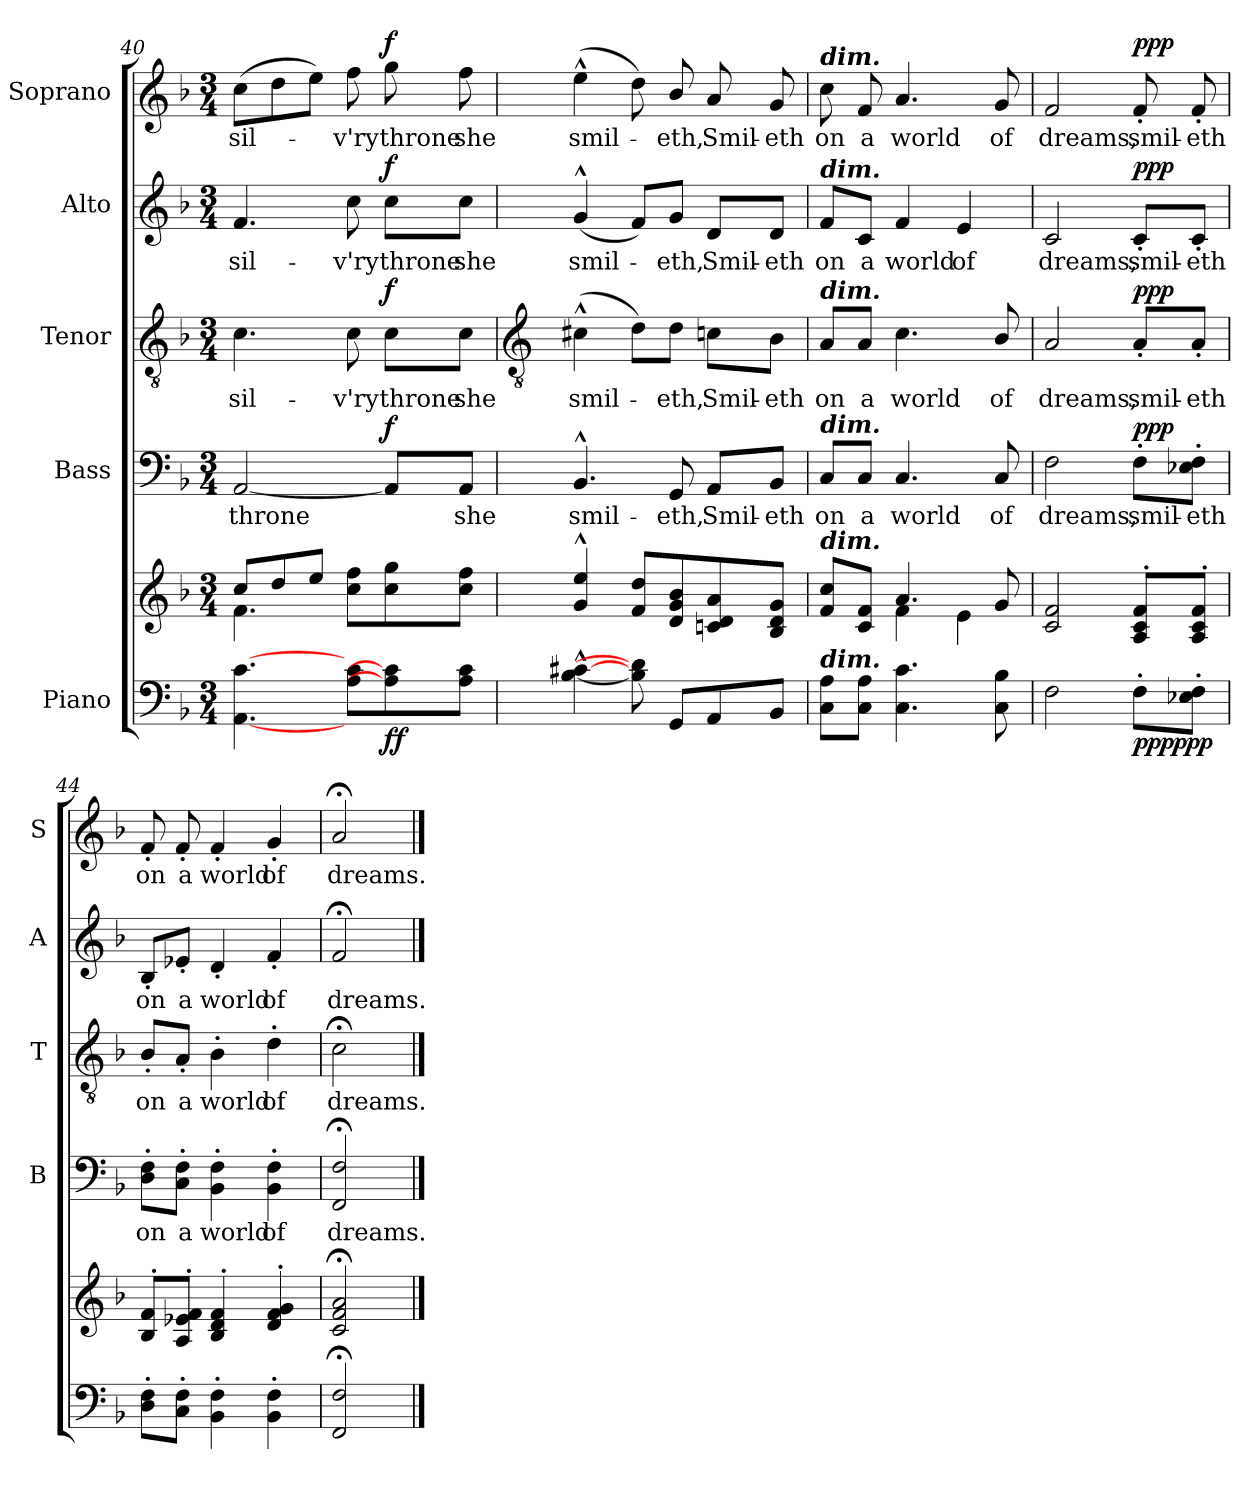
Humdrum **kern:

**kern	**kern	**dynam	**kern	**text	**dynam	**kern	**text	**dynam	**kern	**text	**dynam	**kern	**text	**dynam
*part5	*part5	*part5	*part4	*part4	*part4	*part3	*part3	*part3	*part2	*part2	*part2	*part1	*part1	*part1
*staff6	*staff5	*staff5/6	*staff4	*staff4	*staff4	*staff3	*staff3	*staff3	*staff2	*staff2	*staff2	*staff1	*staff1	*staff1
*I"Piano	*	*	*I"Bass	*	*	*I"Tenor	*	*	*I"Alto	*	*	*I"Soprano	*	*
*	*	*	*I'B	*	*	*I'T	*	*	*I'A	*	*	*I'S	*	*
*clefF4	*clefG2	*	*clefF4	*	*	*clefGv2	*	*	*clefG2	*	*	*clefG2	*	*
*k[b-]	*k[b-]	*	*k[b-]	*	*	*k[b-]	*	*	*k[b-]	*	*	*k[b-]	*	*
*F:	*F:	*	*F:	*	*	*F:	*	*	*F:	*	*	*F:	*	*
*M3/4	*M3/4	*	*M3/4	*	*	*M3/4	*	*	*M3/4	*	*	*M3/4	*	*
=40	=40	=40	=40	=40	=40	=40	=40	=40	=40	=40	=40	=40	=40	=40
*	*^	*	*	*	*	*	*	*	*	*	*	*	*	*
!	!	!	!	!	!LO:LY:b	!	!	!LO:LY:b	!	!	!LO:LY:b	!	!	!LO:LY:b	!
[4.AA [4.c	8cc/L	4.f\	.	[2AA	throne	.	4.c	sil-	.	4.f	sil-	.	(>8ccL	sil-	.
.	8dd/	.	.	.	.	.	.	.	.	.	.	.	8dd	.	.
.	8ee/J	.	.	.	.	.	.	.	.	.	.	.	8eeJ)	.	.
!	!	!	!	!	!	!	!	!LO:LY:b	!	!	!LO:LY:b	!	!	!LO:LY:b	!
8A 8cL	8cc\ 8ff\L	4.ryy	.	.	.	.	8c	-v'ry	.	8cc	-v'ry	.	8ff	v'ry	.
!	!	!	!LO:DY:b=2	!	!	!	!	!LO:LY:b	!	!	!LO:LY:b	!	!	!LO:LY:b	!
!	!	!	!LO:DY:n=1:b	!	!	!LO:DY:b	!	!	!LO:DY:b	!	!	!LO:DY:b	!	!	!LO:DY:b
8A] 8c]	8cc\ 8gg\	.	f f	8AA/L]	.	f	8c\L	throne	f	8cc\L	throne	f	8gg	throne	f
!	!	!	!	!	!LO:LY:b	!	!	!LO:LY:b	!	!	!LO:LY:b	!	!	!LO:LY:b	!
8A 8cJ	8cc\ 8ff\J	.	.	8AA/J	she	.	8c\J	she	.	8cc\J	she	.	8ff	she	.
!!LO:LB:g=z
=41	=41	=41	=41	=41	=41	=41	=41	=41	=41	=41	=41	=41	=41	=41	=41
*	*	*	*	*	*	*	*clefGv2	*	*	*	*	*	*	*	*
!	!	!LO:N:vis=1	!	!	!LO:LY:b	!	!	!LO:LY:b	!	!	!LO:LY:b	!	!	!LO:LY:b	!
[4B-^^ [4c#X^^	4g^^ 4ee^^	2.ryy	.	4.BB-^^	smil-	.	(>4c#X^^	smil-	.	(<4g^^	smil-	.	(>4ee^^	smil-	.
8B-] 8d]	8f 8ddL	.	.	.	.	.	8d\L)	.	.	8f/L)	.	.	8dd)	.	.
!	!	!	!	!	!LO:LY:b	!	!	!LO:LY:b	!	!	!LO:LY:b	!	!	!LO:LY:b	!
8GGL	8d/ 8g/ 8b-/	.	.	8GG	-eth,	.	8d\J	eth,	.	8g/J	eth,	.	8b-/	eth,	.
!	!	!	!	!	!LO:LY:b	!	!	!LO:LY:b	!	!	!LO:LY:b	!	!	!LO:LY:b	!
8AA	8cn 8d 8a	.	.	8AA/L	Smil-	.	8cn\L	Smil-	.	8d/L	Smil-	.	8a	Smil-	.
!	!	!	!	!	!LO:LY:b	!	!	!LO:LY:b	!	!	!LO:LY:b	!	!	!LO:LY:b	!
8BB-J	8B- 8d 8gJ	.	.	8BB-/J	-eth	.	8B-\J	-eth	.	8d/J	-eth	.	8g	-eth	.
=42	=42	=42	=42	=42	=42	=42	=42	=42	=42	=42	=42	=42	=42	=42	=42
!	!	!	!	!	!	!	!	!	!	!	!	!	!LO:TX:a:Bi:t=dim.	!	!
!	!	!	!	!	!	!	!	!	!	!LO:TX:a:Bi:t=dim.	!	!	!	!	!
!	!	!	!	!	!	!	!LO:TX:a:Bi:t=dim.	!	!	!	!	!	!	!	!
!	!	!	!	!LO:TX:a:Bi:t=dim.	!	!	!	!	!	!	!	!	!	!	!
!	!LO:TX:a:Bi:t=dim.	!	!	!	!	!	!	!	!	!	!	!	!	!	!
!LO:TX:a:Bi:t=dim.	!	!	!	!	!	!	!	!	!	!	!	!	!	!	!
!	!	!	!	!	!LO:LY:b	!	!	!LO:LY:b	!	!	!LO:LY:b	!	!	!LO:LY:b	!
8C 8AL	8f 8ccL	4ryy	.	8C/L	on	.	8A/L	on	.	8f/L	on	.	8cc	on	.
!	!	!	!	!	!LO:LY:b	!	!	!LO:LY:b	!	!	!LO:LY:b	!	!	!LO:LY:b	!
8C 8AJ	8c 8fJ	.	.	8C/J	a	.	8A/J	a	.	8c/J	a	.	8f	a	.
!	!	!	!	!	!LO:LY:b	!	!	!LO:LY:b	!	!	!LO:LY:b	!	!	!LO:LY:b	!
4.C 4.c	4.a	4f\	.	4.C	world	.	4.c	world	.	4f	world	.	4.a	world	.
!	!	!	!	!	!	!	!	!	!	!	!LO:LY:b	!	!	!	!
.	.	4e\	.	.	.	.	.	.	.	4e	of	.	.	.	.
!	!	!	!	!	!LO:LY:b	!	!	!LO:LY:b	!	!	!	!	!	!LO:LY:b	!
8C 8B-	8g	.	.	8C	of	.	8B-/	of	.	.	.	.	8g	of	.
=43	=43	=43	=43	=43	=43	=43	=43	=43	=43	=43	=43	=43	=43	=43	=43
!	!	!	!	!	!LO:LY:b	!	!	!LO:LY:b	!	!	!LO:LY:b	!	!	!LO:LY:b	!
2F	2c 2f	2.ryy	.	2F	dreams,	.	2A	dreams,	.	2c	dreams,	.	2f	dreams,	.
!	!	!	!LO:DY:b=2	!	!LO:LY:b	!	!	!LO:LY:b	!	!	!LO:LY:b	!	!	!LO:LY:b	!
!	!	!	!LO:DY:n=1:b	!	!	!LO:DY:b	!	!	!LO:DY:b	!	!	!LO:DY:b	!	!	!LO:DY:b
8F'\L	8A' 8c' 8f'L	.	ppp ppp	8F'\L	smil-	ppp	8A'/L	smil-	ppp	8c'/L	smil-	ppp	8f'	smil-	ppp
!	!	!	!	!	!LO:LY:b	!	!	!LO:LY:b	!	!	!LO:LY:b	!	!	!LO:LY:b	!
8E-X\' 8F\'J	8A' 8c' 8f'J	.	.	8E-X'\ 8F'\J	-eth	.	8A'/J	-eth	.	8c'/J	-eth	.	8f'	-eth	.
=44	=44	=44	=44	=44	=44	=44	=44	=44	=44	=44	=44	=44	=44	=44	=44
!	!	!	!	!	!LO:LY:b	!	!	!LO:LY:b	!	!	!LO:LY:b	!	!	!LO:LY:b	!
8D' 8F'L	8B-' 8f'L	2.ryy	.	8D'\ 8F'\L	on	.	8B-'/L	on	.	8B-'/L	on	.	8f'	on	.
!	!	!	!	!	!LO:LY:b	!	!	!LO:LY:b	!	!	!LO:LY:b	!	!	!LO:LY:b	!
8C' 8F'J	8A' 8e-X' 8f'J	.	.	8C'\ 8F'\J	a	.	8A'/J	a	.	8e-X'/J	a	.	8f'	a	.
!	!	!	!	!	!LO:LY:b	!	!	!LO:LY:b	!	!	!LO:LY:b	!	!	!LO:LY:b	!
4BB-' 4F'	4B-' 4d' 4f'	.	.	4BB-' 4F'	world	.	4B-'	world	.	4d'	world	.	4f'	world	.
!	!	!	!	!	!LO:LY:b	!	!	!LO:LY:b	!	!	!LO:LY:b	!	!	!LO:LY:b	!
4BB-' 4F'	4d' 4f' 4g'	.	.	4BB-' 4F'	of	.	4d'	of	.	4f'	of	.	4g'	of	.
=45	=45	=45	=45	=45	=45	=45	=45	=45	=45	=45	=45	=45	=45	=45	=45
!	!	!	!	!	!LO:LY:b	!	!	!LO:LY:b	!	!	!LO:LY:b	!	!	!LO:LY:b	!
2FF; 2F;	2c;< 2f;< 2a;<	2ryy	.	2FF;< 2F;<	dreams.	.	2c;<	dreams.	.	2f;<	dreams.	.	2a;<	dreams.	.
*	*v	*v	*	*	*	*	*	*	*	*	*	*	*	*	*
==	==	==	==	==	==	==	==	==	==	==	==	==	==	==
*-	*-	*-	*-	*-	*-	*-	*-	*-	*-	*-	*-	*-	*-	*-
